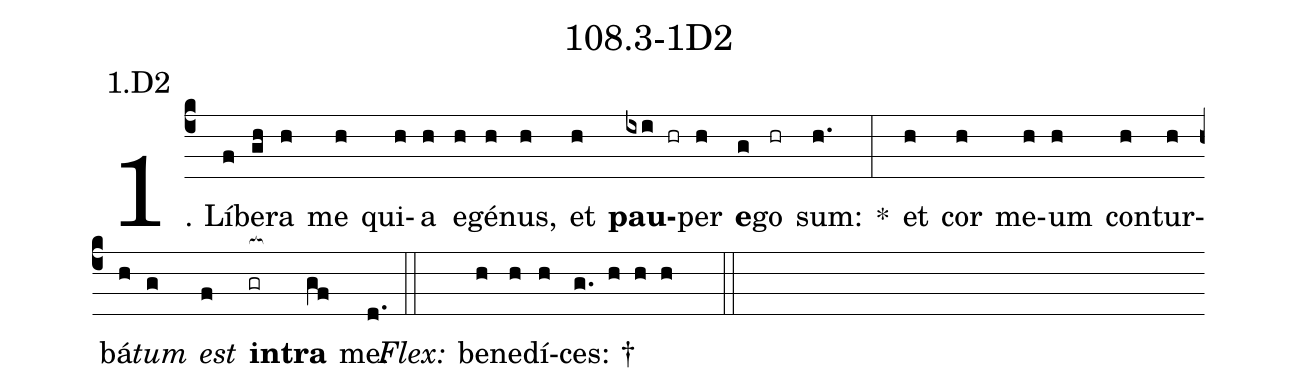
name: 108.3-1D2;
annotation: 1.D2;
%%
(c4)1. Lí(f)be(gh)ra(h) me(h) qui(h)a(h) e(h)gé(h)nus,(h) et(h) <b>pau</b>(ixi hr)per(h) <b>e</b>(g)go(hr) sum:(h.) *(:) et(h) cor(h) me(h)um(h) con(h)tur(h)bá(h)<i>tum</i>(g) <i>est</i>(f) <b>in</b>(gr[ocb:1{])<b>tra</b>(gf[ocb:0}]) me.(d.) (::)
<i>Flex:</i>()  be(h)ne(h)dí(h)ces: †(g. h h h  ::)
